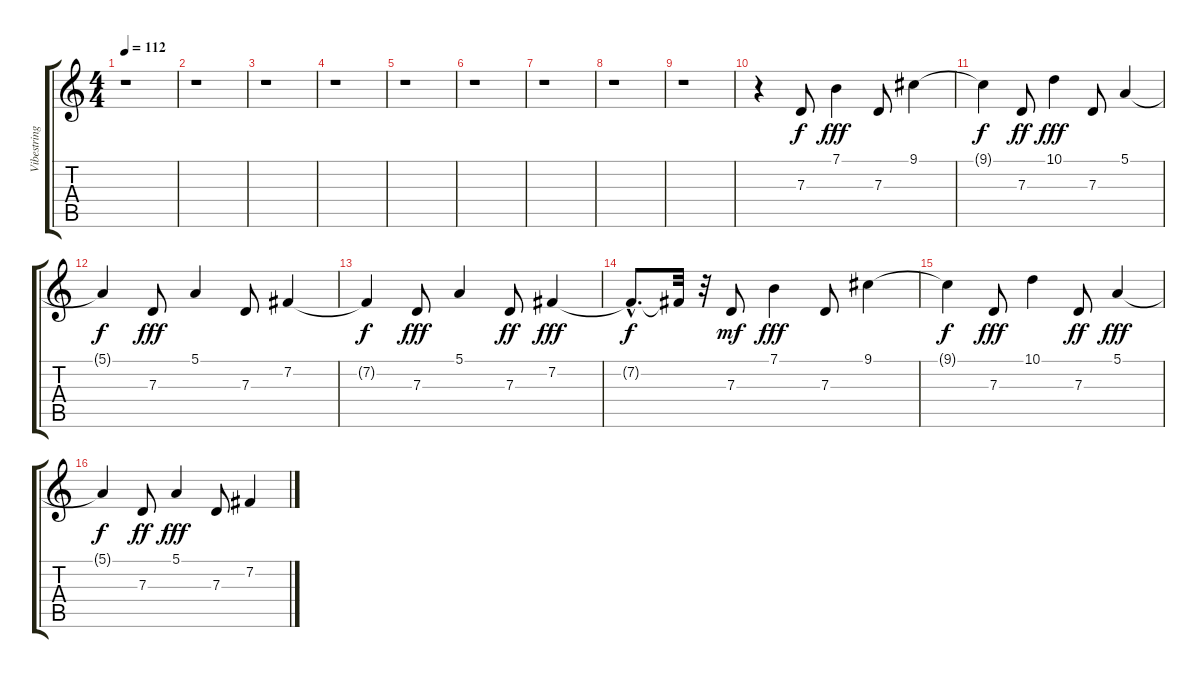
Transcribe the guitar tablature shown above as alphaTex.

\track ("Vibestring" "Vibestring") {instrument pad1newage}
\staff {score tabs}
\tuning (E4 B3 G3 D3 A2 E2) {hide}
\ts (4 4)
\tempo 112
\clef g2
\ks c
r.1{dy f} |
r.1 |
r.1 |
r.1 |
r.1 |
r.1 |
r.1 |
r.1 |
r.1 |
r.4 7.3.8 7.1.4{dy fff} 7.3.8 9.1.4 |
9.1{t}.4{dy f} 7.3.8{dy ff} 10.1.4{dy fff} 7.3.8 5.1.4 |
5.1{t}.4{dy f} 7.3.8{dy fff} 5.1.4 7.3.8 7.2.4 |
7.2{t}.4{dy f} 7.3.8{dy fff} 5.1.4 7.3.8{dy ff} 7.2.4{dy fff} |
7.2{hac t}.8{d dy f} 7.2{t}.32 r.32 7.3.8{dy mf} 7.1.4{dy fff} 7.3.8 9.1.4 |
9.1{t}.4{dy f} 7.3.8{dy fff} 10.1.4 7.3.8{dy ff} 5.1.4{dy fff} |
5.1{t}.4{dy f} 7.3.8{dy ff} 5.1.4{dy fff} 7.3.8 7.2.4
